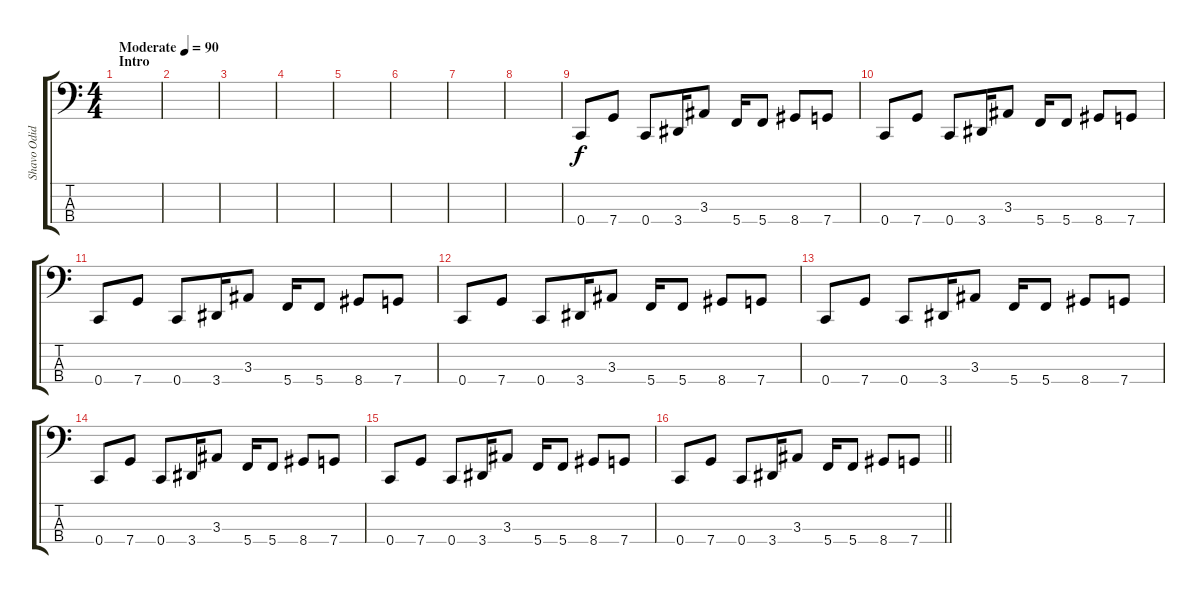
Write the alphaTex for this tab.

\track ("Shavo Odidjian" "Shavo Odid") {instrument electricbassfinger}
\staff {score tabs}
\tuning (F2 C2 G1 C1) {hide}
\ts (4 4)
\section ("" "Intro")
\tempo (90 "Moderate")
\clef f4
\ks c
|
|
|
|
|
|
|
|
0.4.8 7.4.8 0.4.8 3.4.16 3.3.8 5.4.16 5.4.8 8.4.8 7.4.8 |
0.4.8 7.4.8 0.4.8 3.4.16 3.3.8 5.4.16 5.4.8 8.4.8 7.4.8 |
0.4.8 7.4.8 0.4.8 3.4.16 3.3.8 5.4.16 5.4.8 8.4.8 7.4.8 |
0.4.8 7.4.8 0.4.8 3.4.16 3.3.8 5.4.16 5.4.8 8.4.8 7.4.8 |
0.4.8 7.4.8 0.4.8 3.4.16 3.3.8 5.4.16 5.4.8 8.4.8 7.4.8 |
0.4.8 7.4.8 0.4.8 3.4.16 3.3.8 5.4.16 5.4.8 8.4.8 7.4.8 |
0.4.8 7.4.8 0.4.8 3.4.16 3.3.8 5.4.16 5.4.8 8.4.8 7.4.8 |
\barLineRight lightlight
0.4.8 7.4.8 0.4.8 3.4.16 3.3.8 5.4.16 5.4.8 8.4.8 7.4.8
